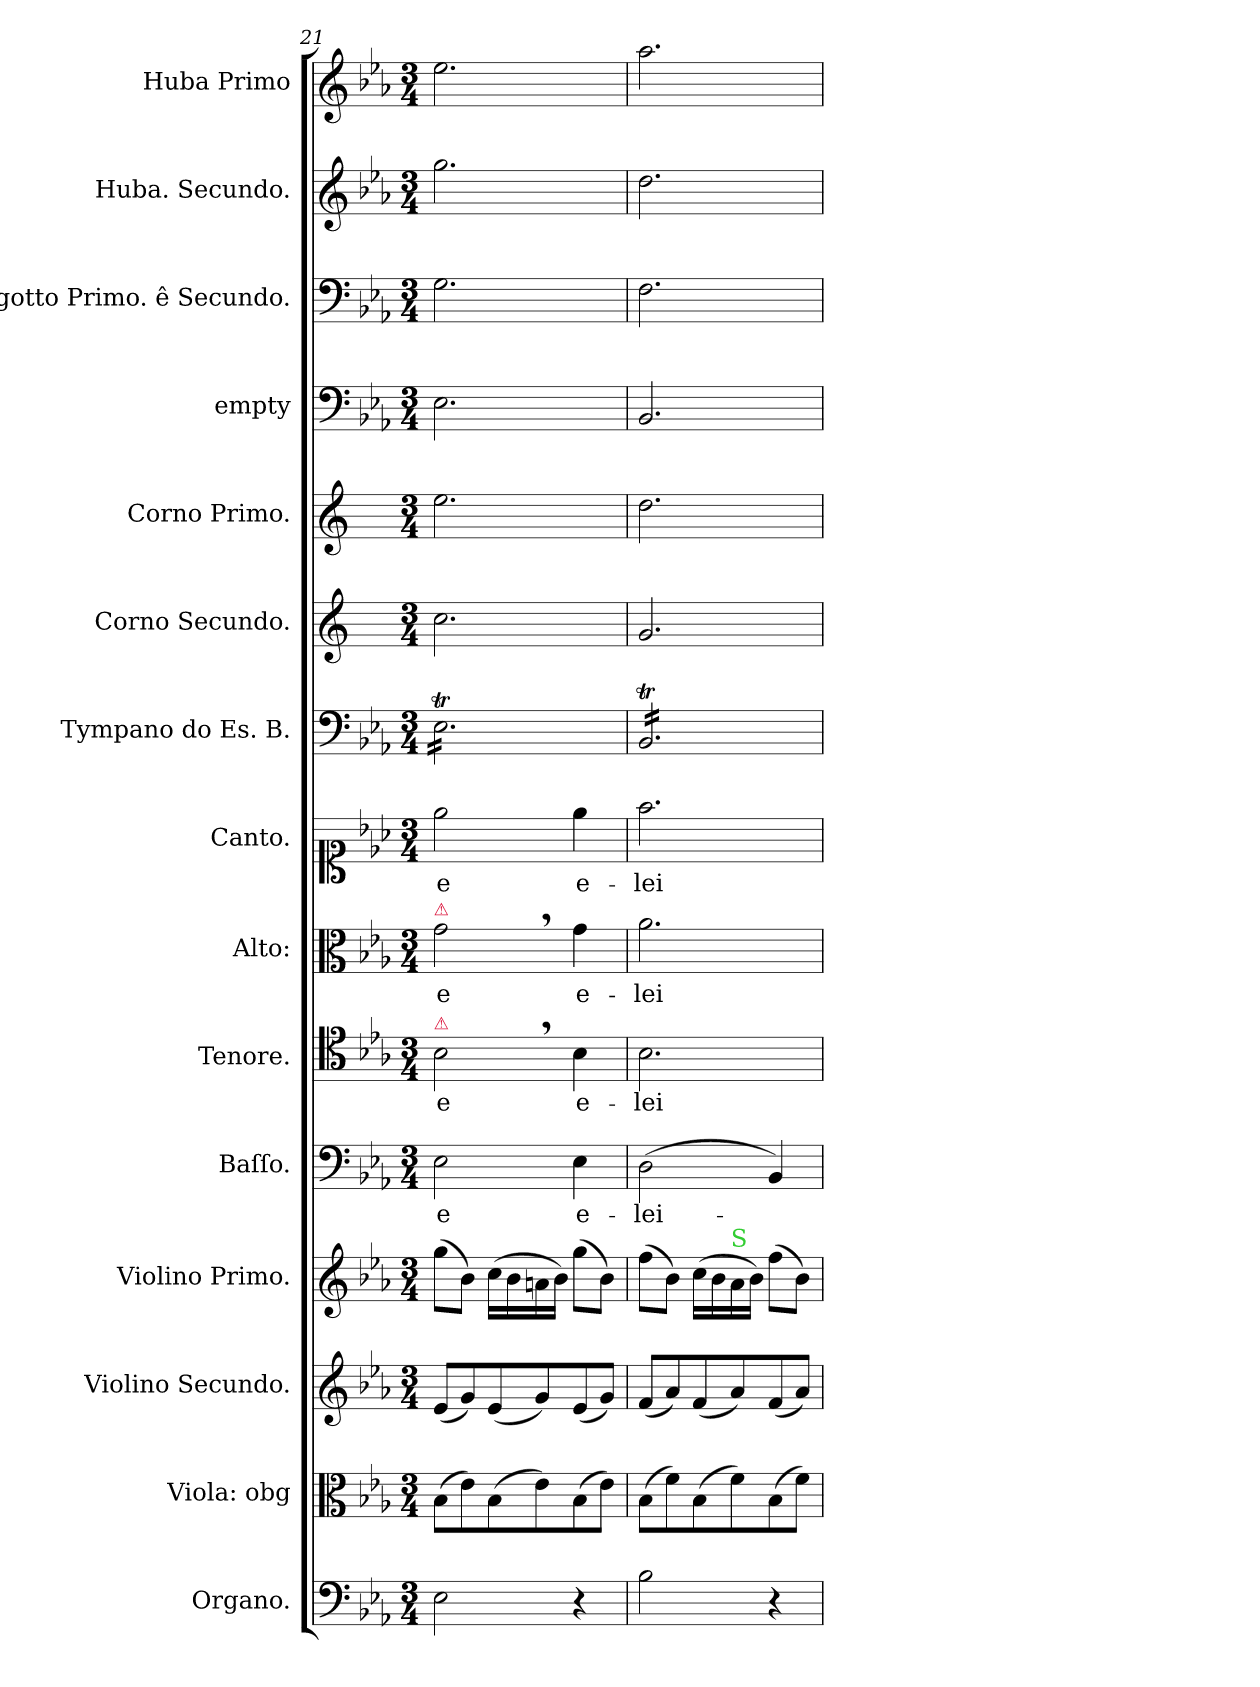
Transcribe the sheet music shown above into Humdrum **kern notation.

**kern	**kern	**kern	**kern	**kern	**text	**kern	**text	**kern	**text	**kern	**text	**kern	**kern	**kern	**kern	**kern	**kern	**kern
*part15	*part14	*part13	*part12	*part11	*part11	*part10	*part10	*part9	*part9	*part8	*part8	*part7	*part6	*part5	*part4	*part3	*part2	*part1
*staff15	*staff14	*staff13	*staff12	*staff11	*staff11	*staff10	*staff10	*staff9	*staff9	*staff8	*staff8	*staff7	*staff6	*staff5	*staff4	*staff3	*staff2	*staff1
*I"Organo.	*I"Viola: obg	*I"Violino Secundo.	*I"Violino Primo.	*I"Baſſo.	*	*I"Tenore.	*	*I"Alto:	*	*I"Canto.	*	*I"Tympano do Es. B.	*I"Corno Secundo.	*I"Corno Primo.	*I"empty	*I"Fagotto Primo. ê Secundo.	*I"Huba. Secundo.	*I"Huba Primo
*I'org	*I'vla	*	*I'vl I	*I'B	*	*I'T	*	*I'A	*	*I'C	*	*	*	*I'cor I	*	*	*	*
*clefF4	*clefC3	*clefG2	*clefG2	*clefF4	*	*clefC4	*	*clefC3	*	*clefC1	*	*clefF4	*clefG2	*clefG2	*clefF4	*clefF4	*clefG2	*clefG2
*	*	*	*	*	*	*	*	*	*	*	*	*	*ITrd5c9	*ITrd5c9	*	*	*	*
*k[b-e-a-]	*k[b-e-a-]	*k[b-e-a-]	*k[b-e-a-]	*k[b-e-a-]	*	*k[b-e-a-]	*	*k[b-e-a-]	*	*k[b-e-a-]	*	*k[b-e-a-]	*k[b-e-a-]	*k[b-e-a-]	*k[b-e-a-]	*k[b-e-a-]	*k[b-e-a-]	*k[b-e-a-]
*E-:	*E-:	*E-:	*E-:	*E-:	*	*E-:	*	*E-:	*	*E-:	*	*E-:	*E-:	*E-:	*E-:	*E-:	*E-:	*E-:
*M3/4	*M3/4	*M3/4	*M3/4	*M3/4	*	*M3/4	*	*M3/4	*	*M3/4	*	*M3/4	*M3/4	*M3/4	*M3/4	*M3/4	*M3/4	*M3/4
=21	=21	=21	=21	=21	=21	=21	=21	=21	=21	=21	=21	=21	=21	=21	=21	=21	=21	=21
!	!	!	!	!	!	!	!	!LO:TX:a:color=crimson:t=⚠	!	!	!	!	!	!	!	!	!	!
!	!	!	!	!	!	!LO:TX:a:color=crimson:t=⚠	!	!	!	!	!	!	!	!	!	!	!	!
!	!	!	!	!	!	!	!LO:LY:i	!	!LO:LY:i	!	!	!	!	!	!	!	!	!
*	*	*	*	*	*	*	*	*	*	*	*	*tremolo	*	*	*	*	*	*
2E-\	(>8B-\L	(<8e-/L	(>8gg\L	2E-\	-e	2B-,<\	-e	2g,<\	-e	2ee-\	-e	16E-T\LL	2.e-\	2.g\	2.E-\	2.G\	2.gg\	2.ee-\
.	.	.	.	.	.	.	.	.	.	.	.	16E-T\	.	.	.	.	.	.
.	8e-\)	8g/)	8b-\J)	.	.	.	.	.	.	.	.	16E-T\	.	.	.	.	.	.
.	.	.	.	.	.	.	.	.	.	.	.	16E-T\	.	.	.	.	.	.
.	(>8B-\	(<8e-/	(>16cc\LL	.	.	.	.	.	.	.	.	16E-T\	.	.	.	.	.	.
.	.	.	16b-\	.	.	.	.	.	.	.	.	16E-T\	.	.	.	.	.	.
.	8e-\)	8g/)	16an\	.	.	.	.	.	.	.	.	16E-T\	.	.	.	.	.	.
.	.	.	16b-\JJ)	.	.	.	.	.	.	.	.	16E-T\	.	.	.	.	.	.
4r	(>8B-\	(<8e-/	(>8gg\L	4E-\	e-	4B-\	e-	4g\	e-	4ee-\	e-	16E-T\	.	.	.	.	.	.
.	.	.	.	.	.	.	.	.	.	.	.	16E-T\	.	.	.	.	.	.
.	8e-\J)	8g/J)	8b-\J)	.	.	.	.	.	.	.	.	16E-T\	.	.	.	.	.	.
.	.	.	.	.	.	.	.	.	.	.	.	16E-T\JJ	.	.	.	.	.	.
=22	=22	=22	=22	=22	=22	=22	=22	=22	=22	=22	=22	=22	=22	=22	=22	=22	=22	=22
2B-\	(>8B-\L	(<8f/L	(>8ff\L	(<2D\	-lei-	2.B-\	-lei-	2.a-\	-lei-	2.ff\	-lei-	16BB-T/LL	2.B-/	2.f\	2.BB-/	2.F\	2.dd\	2.aa-\
.	.	.	.	.	.	.	.	.	.	.	.	16BB-T/	.	.	.	.	.	.
.	8f\)	8a-/)	8b-\J)	.	.	.	.	.	.	.	.	16BB-T/	.	.	.	.	.	.
.	.	.	.	.	.	.	.	.	.	.	.	16BB-T/	.	.	.	.	.	.
.	(>8B-\	(<8f/	(>16cc\LL	.	.	.	.	.	.	.	.	16BB-T/	.	.	.	.	.	.
.	.	.	16b-\	.	.	.	.	.	.	.	.	16BB-T/	.	.	.	.	.	.
!	!	!	!LO:TX:a:color=limegreen:t=S	!	!	!	!	!	!	!	!	!	!	!	!	!	!	!
.	8f\)	8a-/)	16a-\	.	.	.	.	.	.	.	.	16BB-T/	.	.	.	.	.	.
.	.	.	16b-\JJ)	.	.	.	.	.	.	.	.	16BB-T/	.	.	.	.	.	.
4r	(>8B-\	(<8f/	(>8ff\L	4BB-/)	.	.	.	.	.	.	.	16BB-T/	.	.	.	.	.	.
.	.	.	.	.	.	.	.	.	.	.	.	16BB-T/	.	.	.	.	.	.
.	8f\J)	8a-/J)	8b-\J)	.	.	.	.	.	.	.	.	16BB-T/	.	.	.	.	.	.
.	.	.	.	.	.	.	.	.	.	.	.	16BB-T/JJ	.	.	.	.	.	.
*	*	*	*	*	*	*	*	*	*	*	*	*Xtremolo	*	*	*	*	*	*
=	=	=	=	=	=	=	=	=	=	=	=	=	=	=	=	=	=	=
*-	*-	*-	*-	*-	*-	*-	*-	*-	*-	*-	*-	*-	*-	*-	*-	*-	*-	*-
